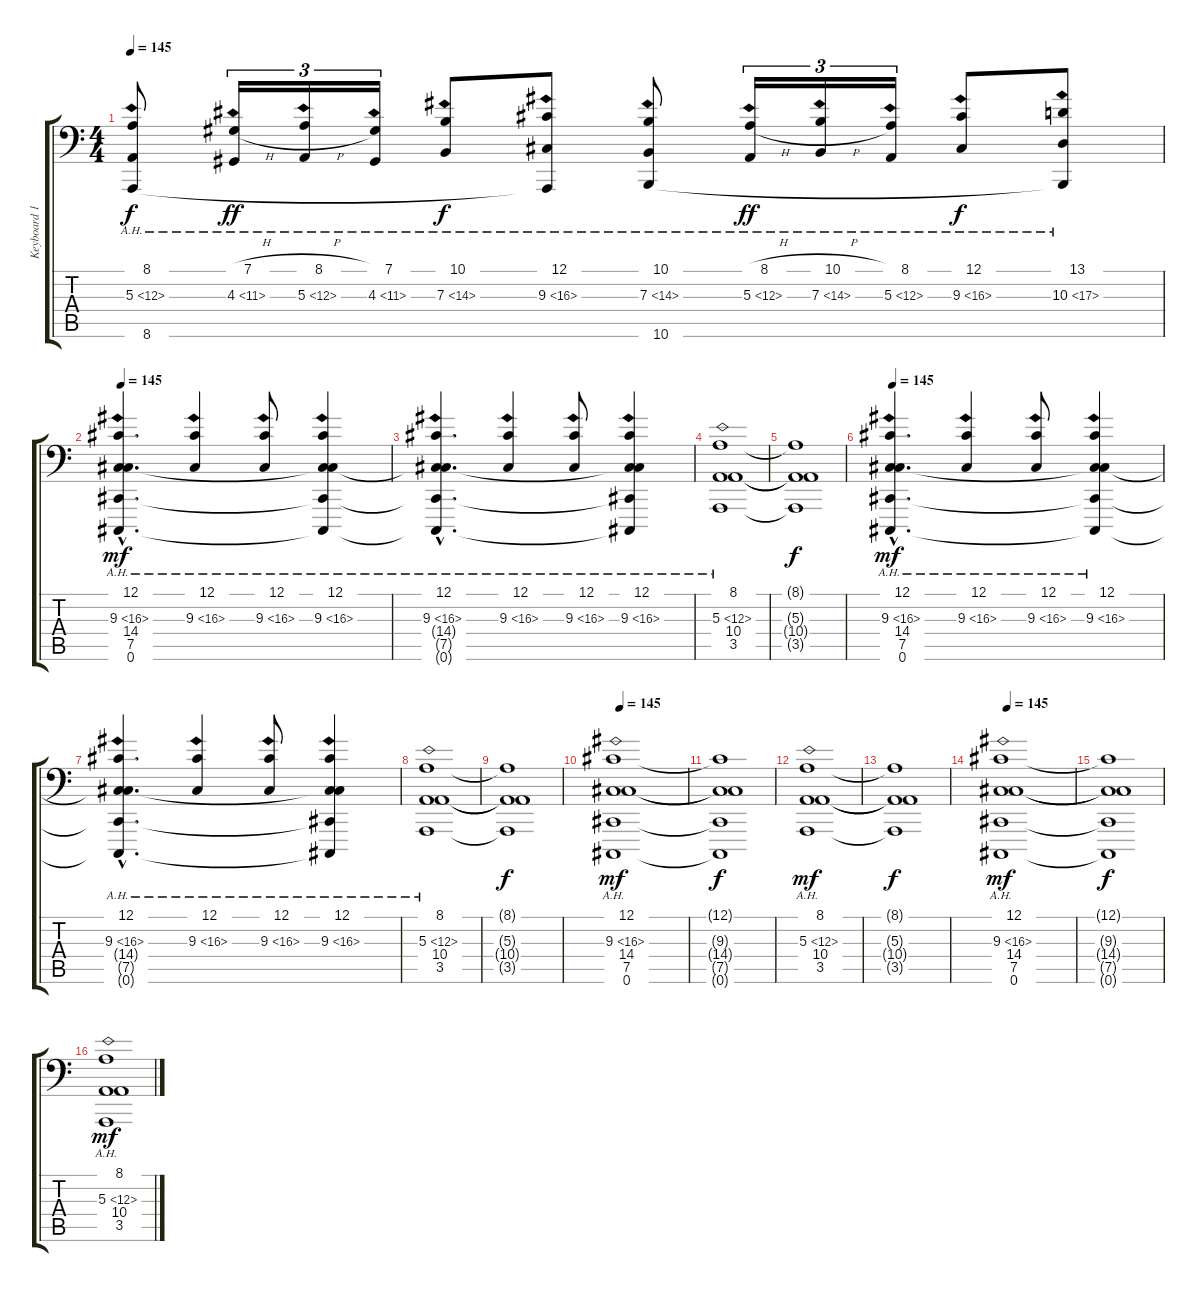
\track ("Keyboard 1" "Keyboard 1") {instrument stringensemble1}
\staff {score tabs}
\tuning (Db3 Ab2 E2 B1 Gb1 Db1) {hide}
\ts (4 4)
\tempo 145
\clef f4
\ks c
(8.1 5.3{ah 7} 8.6).8{dy f balance 16} (7.1{h} 4.3{ah 7}).16{tu (3 2) dy ff} (8.1{h} 5.3{ah 7}).16{tu (3 2)} (7.1 4.3{ah 7}).16{tu (3 2)} (10.1 7.3{ah 7}).8{dy f} (12.1 9.3{ah 7} 8.6{t}).8 (10.1 7.3{ah 7} 10.6).8 (8.1{h} 5.3{ah 7}).16{tu (3 2) dy ff} (10.1{h} 7.3{ah 7}).16{tu (3 2)} (8.1 5.3{ah 7}).16{tu (3 2)} (12.1 9.3{ah 7}).8{dy f} (13.1 10.3{ah 7} 10.6{t}).8 |
\tempo 145
(12.1{hac} 9.3{ah 7 hac} 14.4{hac} 7.5{hac} 0.6{hac}).4{d dy mf balance 16} (12.1 9.3{ah 7}).4 (12.1 9.3{ah 7}).8 (12.1 9.3{ah 7} 14.4{t} 7.5{t} 0.6{t}).4 |
(12.1{hac} 9.3{ah 7 hac} 14.4{hac t} 7.5{hac t} 0.6{hac t}).4{d balance 16} (12.1 9.3{ah 7}).4 (12.1 9.3{ah 7}).8 (12.1 9.3{ah 7} 14.4{t} 7.5{t} 0.6{t}).4 |
(8.1 5.3{ah 7} 10.4 3.5).1{balance 16} |
(8.1{t} 5.3{t} 10.4{t} 3.5{t}).1{dy f} |
\tempo 145
(12.1{hac} 9.3{ah 7 hac} 14.4{hac} 7.5{hac} 0.6{hac}).4{d dy mf balance 16} (12.1 9.3{ah 7}).4 (12.1 9.3{ah 7}).8 (12.1 9.3{ah 7} 14.4{t} 7.5{t} 0.6{t}).4 |
(12.1{hac} 9.3{ah 7 hac} 14.4{hac t} 7.5{hac t} 0.6{hac t}).4{d balance 16} (12.1 9.3{ah 7}).4 (12.1 9.3{ah 7}).8 (12.1 9.3{ah 7} 14.4{t} 7.5{t} 0.6{t}).4 |
(8.1 5.3{ah 7} 10.4 3.5).1{balance 16} |
(8.1{t} 5.3{t} 10.4{t} 3.5{t}).1{dy f} |
\tempo 145
(12.1 9.3{ah 7} 14.4 7.5 0.6).1{dy mf volume 13 balance 16} |
(12.1{t} 9.3{t} 14.4{t} 7.5{t} 0.6{t}).1{dy f} |
(8.1 5.3{ah 7} 10.4 3.5).1{dy mf balance 16} |
(8.1{t} 5.3{t} 10.4{t} 3.5{t}).1{dy f} |
\tempo 145
(12.1 9.3{ah 7} 14.4 7.5 0.6).1{dy mf balance 16} |
(12.1{t} 9.3{t} 14.4{t} 7.5{t} 0.6{t}).1{dy f} |
(8.1 5.3{ah 7} 10.4 3.5).1{dy mf balance 16}
